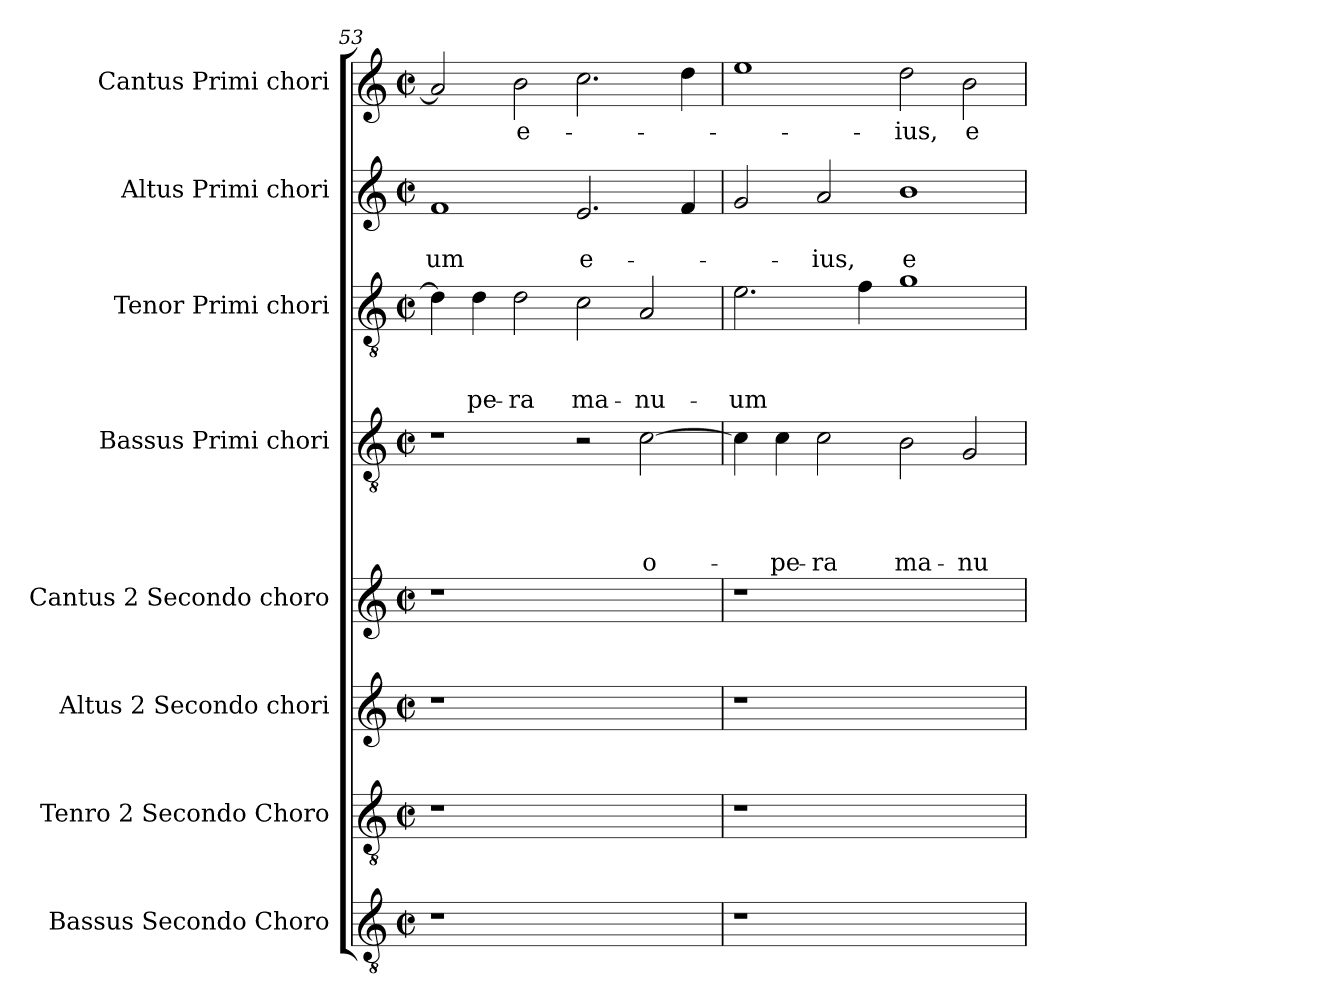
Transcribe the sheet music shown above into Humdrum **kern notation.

**kern	**kern	**kern	**kern	**kern	**text	**text	**text	**text	**kern	**text	**text	**text	**kern	**text	**text	**kern	**text
*part8	*part7	*part6	*part5	*part4	*part4	*part4	*part4	*part4	*part3	*part3	*part3	*part3	*part2	*part2	*part2	*part1	*part1
*staff8	*staff7	*staff6	*staff5	*staff4	*staff4	*staff4	*staff4	*staff4	*staff3	*staff3	*staff3	*staff3	*staff2	*staff2	*staff2	*staff1	*staff1
*I"Bassus Secondo Choro	*I"Tenro 2 Secondo Choro	*I"Altus 2 Secondo chori	*I"Cantus 2 Secondo choro	*I"Bassus Primi chori	*	*	*	*	*I"Tenor Primi chori	*	*	*	*I"Altus Primi chori	*	*	*I"Cantus Primi chori	*
*I'Ch	*I'Ch	*I'Ch	*I'Ch	*I'Ch	*	*	*	*	*I'Ch	*	*	*	*I'Ch	*	*	*I'Ch	*
*clefGv2	*clefGv2	*clefG2	*clefG2	*clefGv2	*	*	*	*	*clefGv2	*	*	*	*clefG2	*	*	*clefG2	*
*k[]	*k[]	*k[]	*k[]	*k[]	*	*	*	*	*k[]	*	*	*	*k[]	*	*	*k[]	*
*C:	*C:	*C:	*C:	*C:	*	*	*	*	*C:	*	*	*	*C:	*	*	*C:	*
*M2/2	*M2/2	*M2/2	*M2/2	*M2/2	*	*	*	*	*M2/2	*	*	*	*M2/2	*	*	*M2/2	*
*met(c|)	*met(c|)	*met(c|)	*met(c|)	*met(c|)	*	*	*	*	*met(c|)	*	*	*	*met(c|)	*	*	*met(c|)	*
=53	=53	=53	=53	=53	=53	=53	=53	=53	=53	=53	=53	=53	=53	=53	=53	=53	=53
!	!	!	!	!	!	!	!	!	!	!	!	!	!	!	!LO:LY:b	!	!
1r	1r	1r	1r	1r	.	.	.	.	4d\]	.	.	.	1f	.	-um	2a/]	.
!	!	!	!	!	!	!	!	!	!	!	!	!LO:LY:b	!	!	!	!	!
.	.	.	.	.	.	.	.	.	4d\	.	.	-pe-	.	.	.	.	.
!	!	!	!	!	!	!	!	!	!	!	!	!LO:LY:b:rj	!	!	!	!	!LO:LY:b
.	.	.	.	.	.	.	.	.	2d\	.	.	-ra	.	.	.	2b\	e-
!	!	!	!	!	!	!	!	!	!	!	!	!LO:LY:b	!	!	!LO:LY:b	!	!
1ryy	1ryy	1ryy	1ryy	2r	.	.	.	.	2c\	.	.	ma-	2.e/	.	e-	2.cc\	.
!	!	!	!	!	!	!	!	!LO:LY:b	!	!	!	!LO:LY:b	!	!	!	!	!
.	.	.	.	[>2c\	.	.	.	o-	2A/	.	.	-nu-	.	.	.	.	.
.	.	.	.	.	.	.	.	.	.	.	.	.	4f/	.	.	4dd\	.
=54	=54	=54	=54	=54	=54	=54	=54	=54	=54	=54	=54	=54	=54	=54	=54	=54	=54
!	!	!	!	!	!	!	!	!	!	!	!	!LO:LY:b	!	!	!	!	!
1r	1r	1r	1r	4c\]	.	.	.	.	2.e\	.	.	-um	2g/	.	.	1ee	.
!	!	!	!	!	!	!	!	!LO:LY:b	!	!	!	!	!	!	!	!	!
.	.	.	.	4c\	.	.	.	-pe-	.	.	.	.	.	.	.	.	.
!	!	!	!	!	!	!	!	!LO:LY:b:rj	!	!	!	!	!	!	!LO:LY:b	!	!
.	.	.	.	2c\	.	.	.	-ra	.	.	.	.	2a/	.	-ius,	.	.
.	.	.	.	.	.	.	.	.	4f\	.	.	.	.	.	.	.	.
!	!	!	!	!	!	!	!	!LO:LY:b	!	!	!	!	!	!	!LO:LY:b:rj	!	!LO:LY:b
1ryy	1ryy	1ryy	1ryy	2B\	.	.	.	ma-	1g	.	.	.	1b	.	e-	2dd\	-ius,
!	!	!	!	!	!	!	!	!LO:LY:b	!	!	!	!	!	!	!	!	!LO:LY:b
.	.	.	.	2G/	.	.	.	-nu-	.	.	.	.	.	.	.	2b\	e-
=	=	=	=	=	=	=	=	=	=	=	=	=	=	=	=	=	=
*-	*-	*-	*-	*-	*-	*-	*-	*-	*-	*-	*-	*-	*-	*-	*-	*-	*-
